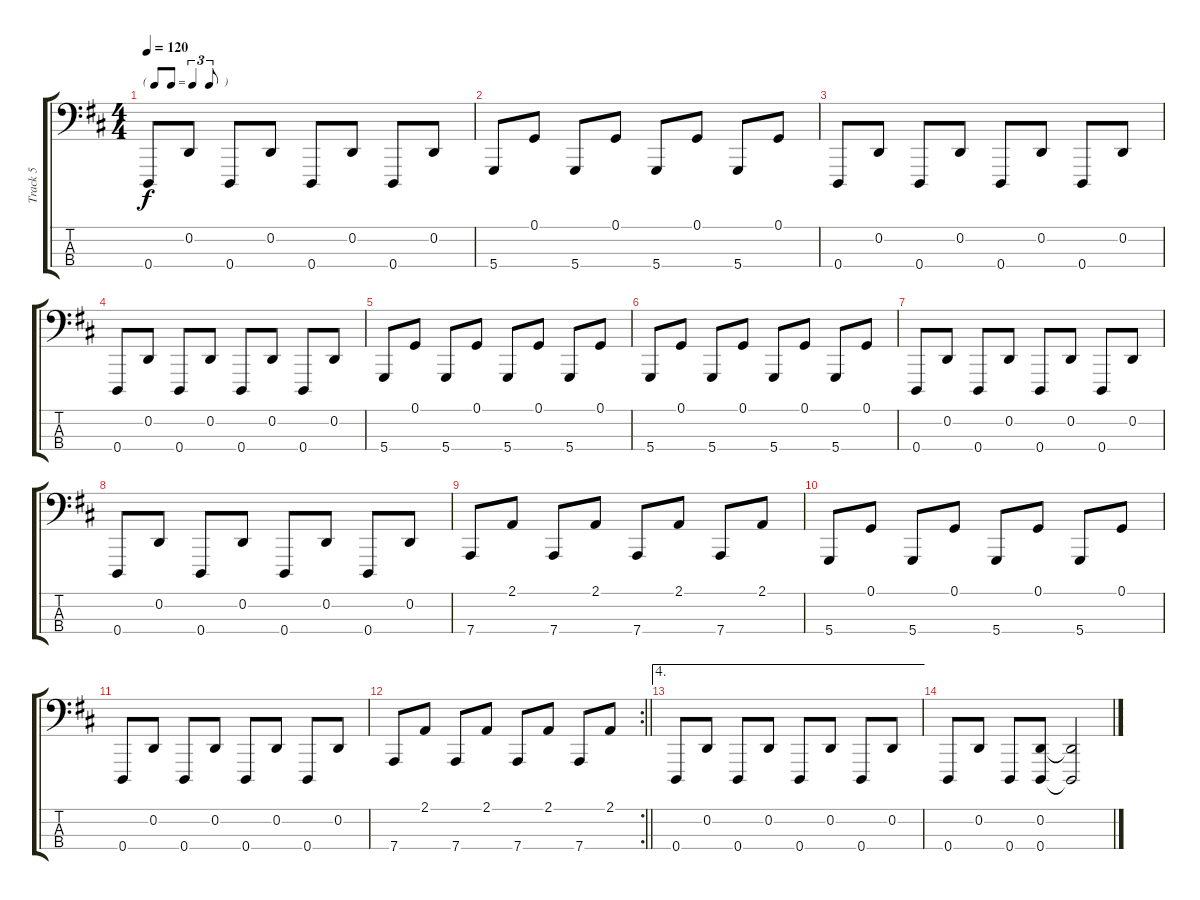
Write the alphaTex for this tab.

\track ("Track 5" "Track 5") {instrument brightacousticpiano}
\staff {score tabs}
\tuning (G2 D2 A1 D1) {hide}
\ts (4 4)
\tf triplet8th
\tempo 120
\clef f4
\ks d
0.4.8{dy f} 0.2.8 0.4.8 0.2.8 0.4.8 0.2.8 0.4.8 0.2.8 |
5.4.8 0.1.8 5.4.8 0.1.8 5.4.8 0.1.8 5.4.8 0.1.8 |
0.4.8 0.2.8 0.4.8 0.2.8 0.4.8 0.2.8 0.4.8 0.2.8 |
0.4.8 0.2.8 0.4.8 0.2.8 0.4.8 0.2.8 0.4.8 0.2.8 |
5.4.8 0.1.8 5.4.8 0.1.8 5.4.8 0.1.8 5.4.8 0.1.8 |
5.4.8 0.1.8 5.4.8 0.1.8 5.4.8 0.1.8 5.4.8 0.1.8 |
0.4.8 0.2.8 0.4.8 0.2.8 0.4.8 0.2.8 0.4.8 0.2.8 |
0.4.8 0.2.8 0.4.8 0.2.8 0.4.8 0.2.8 0.4.8 0.2.8 |
7.4.8 2.1.8 7.4.8 2.1.8 7.4.8 2.1.8 7.4.8 2.1.8 |
5.4.8 0.1.8 5.4.8 0.1.8 5.4.8 0.1.8 5.4.8 0.1.8 |
0.4.8 0.2.8 0.4.8 0.2.8 0.4.8 0.2.8 0.4.8 0.2.8 |
\rc 2
\barLineRight lightlight
7.4.8 2.1.8 7.4.8 2.1.8 7.4.8 2.1.8 7.4.8 2.1.8 |
\ae 4
0.4.8 0.2.8 0.4.8 0.2.8 0.4.8 0.2.8 0.4.8 0.2.8 |
0.4.8 0.2.8 0.4.8 (0.2 0.4).8 (0.2{t} 0.4{t}).2
